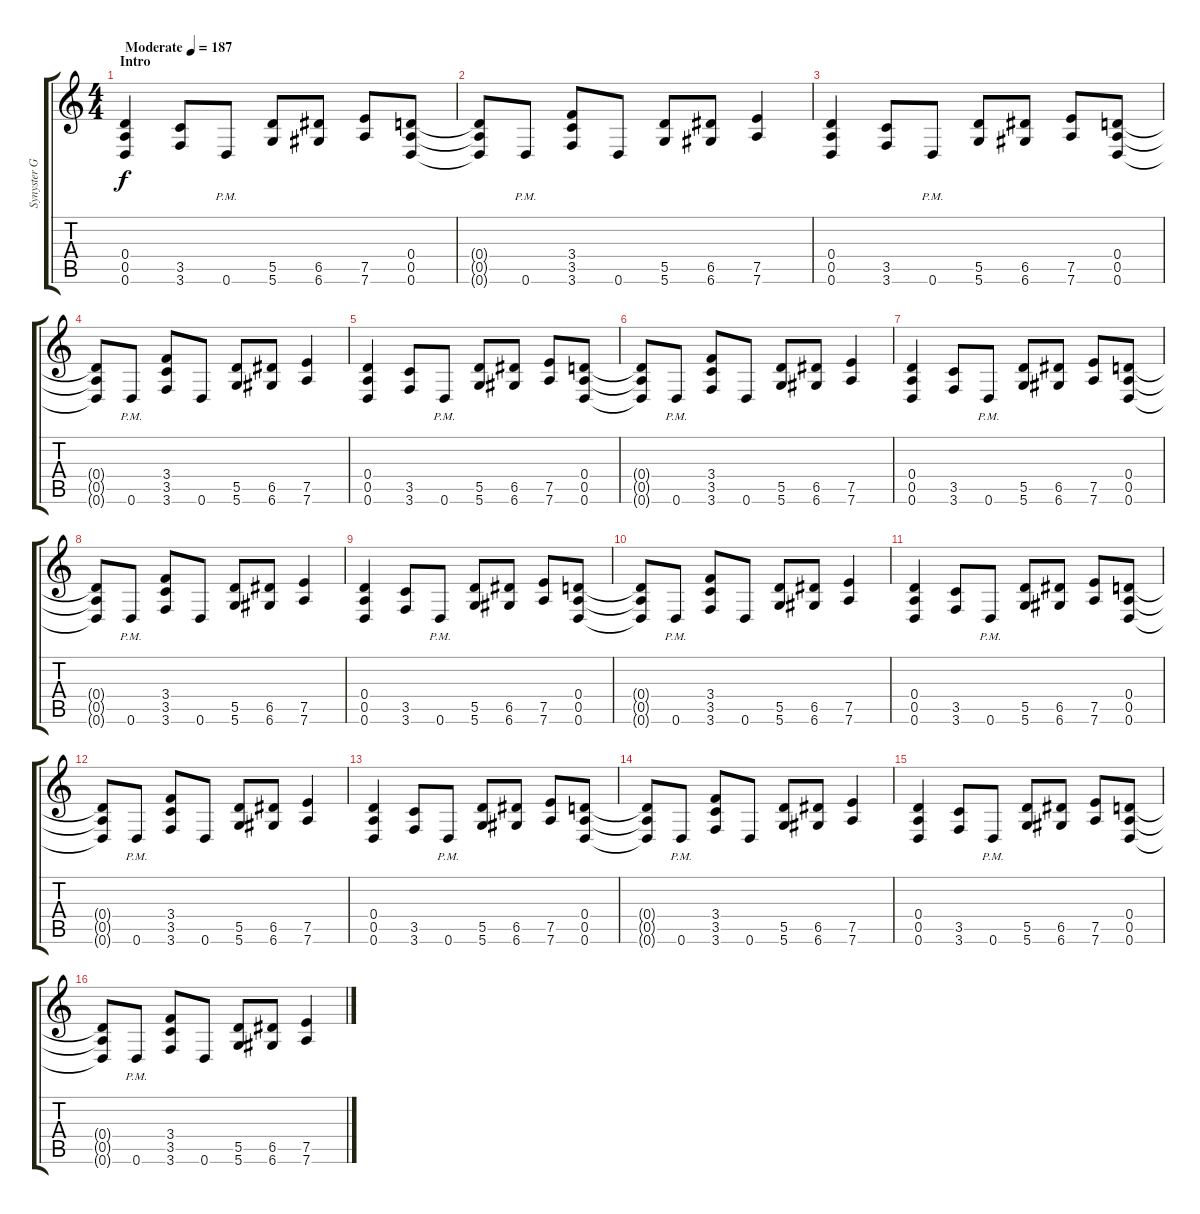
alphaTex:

\track ("Synyster Gates (Dist. Rhythm)" "Synyster G") {instrument distortionguitar}
\staff {score tabs}
\tuning (E4 B3 G3 D3 A2 D2) {hide}
\ts (4 4)
\section ("" "Intro")
\tempo (187 "Moderate")
\clef g2
\ks c
(0.4 0.5 0.6).4{dy f instrument distortionguitar} (3.5 3.6).8 0.6{pm}.8 (5.5 5.6).8 (6.5 6.6).8 (7.5 7.6).8 (0.4 0.5 0.6).8 |
(0.4{t} 0.5{t} 0.6{t}).8 0.6{pm}.8 (3.4 3.5 3.6).8 0.6.8 (5.5 5.6).8 (6.5 6.6).8 (7.5 7.6).4 |
(0.4 0.5 0.6).4 (3.5 3.6).8 0.6{pm}.8 (5.5 5.6).8 (6.5 6.6).8 (7.5 7.6).8 (0.4 0.5 0.6).8 |
(0.4{t} 0.5{t} 0.6{t}).8 0.6{pm}.8 (3.4 3.5 3.6).8 0.6.8 (5.5 5.6).8 (6.5 6.6).8 (7.5 7.6).4 |
(0.4 0.5 0.6).4 (3.5 3.6).8 0.6{pm}.8 (5.5 5.6).8 (6.5 6.6).8 (7.5 7.6).8 (0.4 0.5 0.6).8 |
(0.4{t} 0.5{t} 0.6{t}).8 0.6{pm}.8 (3.4 3.5 3.6).8 0.6.8 (5.5 5.6).8 (6.5 6.6).8 (7.5 7.6).4 |
(0.4 0.5 0.6).4 (3.5 3.6).8 0.6{pm}.8 (5.5 5.6).8 (6.5 6.6).8 (7.5 7.6).8 (0.4 0.5 0.6).8 |
(0.4{t} 0.5{t} 0.6{t}).8 0.6{pm}.8 (3.4 3.5 3.6).8 0.6.8 (5.5 5.6).8 (6.5 6.6).8 (7.5 7.6).4 |
(0.4 0.5 0.6).4 (3.5 3.6).8 0.6{pm}.8 (5.5 5.6).8 (6.5 6.6).8 (7.5 7.6).8 (0.4 0.5 0.6).8 |
(0.4{t} 0.5{t} 0.6{t}).8 0.6{pm}.8 (3.4 3.5 3.6).8 0.6.8 (5.5 5.6).8 (6.5 6.6).8 (7.5 7.6).4 |
(0.4 0.5 0.6).4 (3.5 3.6).8 0.6{pm}.8 (5.5 5.6).8 (6.5 6.6).8 (7.5 7.6).8 (0.4 0.5 0.6).8 |
(0.4{t} 0.5{t} 0.6{t}).8 0.6{pm}.8 (3.4 3.5 3.6).8 0.6.8 (5.5 5.6).8 (6.5 6.6).8 (7.5 7.6).4 |
(0.4 0.5 0.6).4 (3.5 3.6).8 0.6{pm}.8 (5.5 5.6).8 (6.5 6.6).8 (7.5 7.6).8 (0.4 0.5 0.6).8 |
(0.4{t} 0.5{t} 0.6{t}).8 0.6{pm}.8 (3.4 3.5 3.6).8 0.6.8 (5.5 5.6).8 (6.5 6.6).8 (7.5 7.6).4 |
(0.4 0.5 0.6).4 (3.5 3.6).8 0.6{pm}.8 (5.5 5.6).8 (6.5 6.6).8 (7.5 7.6).8 (0.4 0.5 0.6).8 |
(0.4{t} 0.5{t} 0.6{t}).8 0.6{pm}.8 (3.4 3.5 3.6).8 0.6.8 (5.5 5.6).8 (6.5 6.6).8 (7.5 7.6).4
